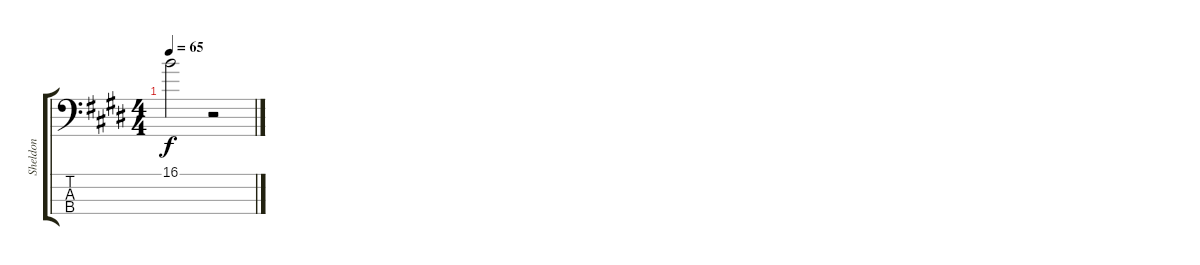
\track ("Sheldon" "Sheldon") {instrument electricbassfinger}
\staff {score tabs}
\tuning (G2 D2 A1 E1) {hide}
\ts (4 4)
\tempo 65
\clef f4
\ks e
16.1{t}.2{dy f} r.2
